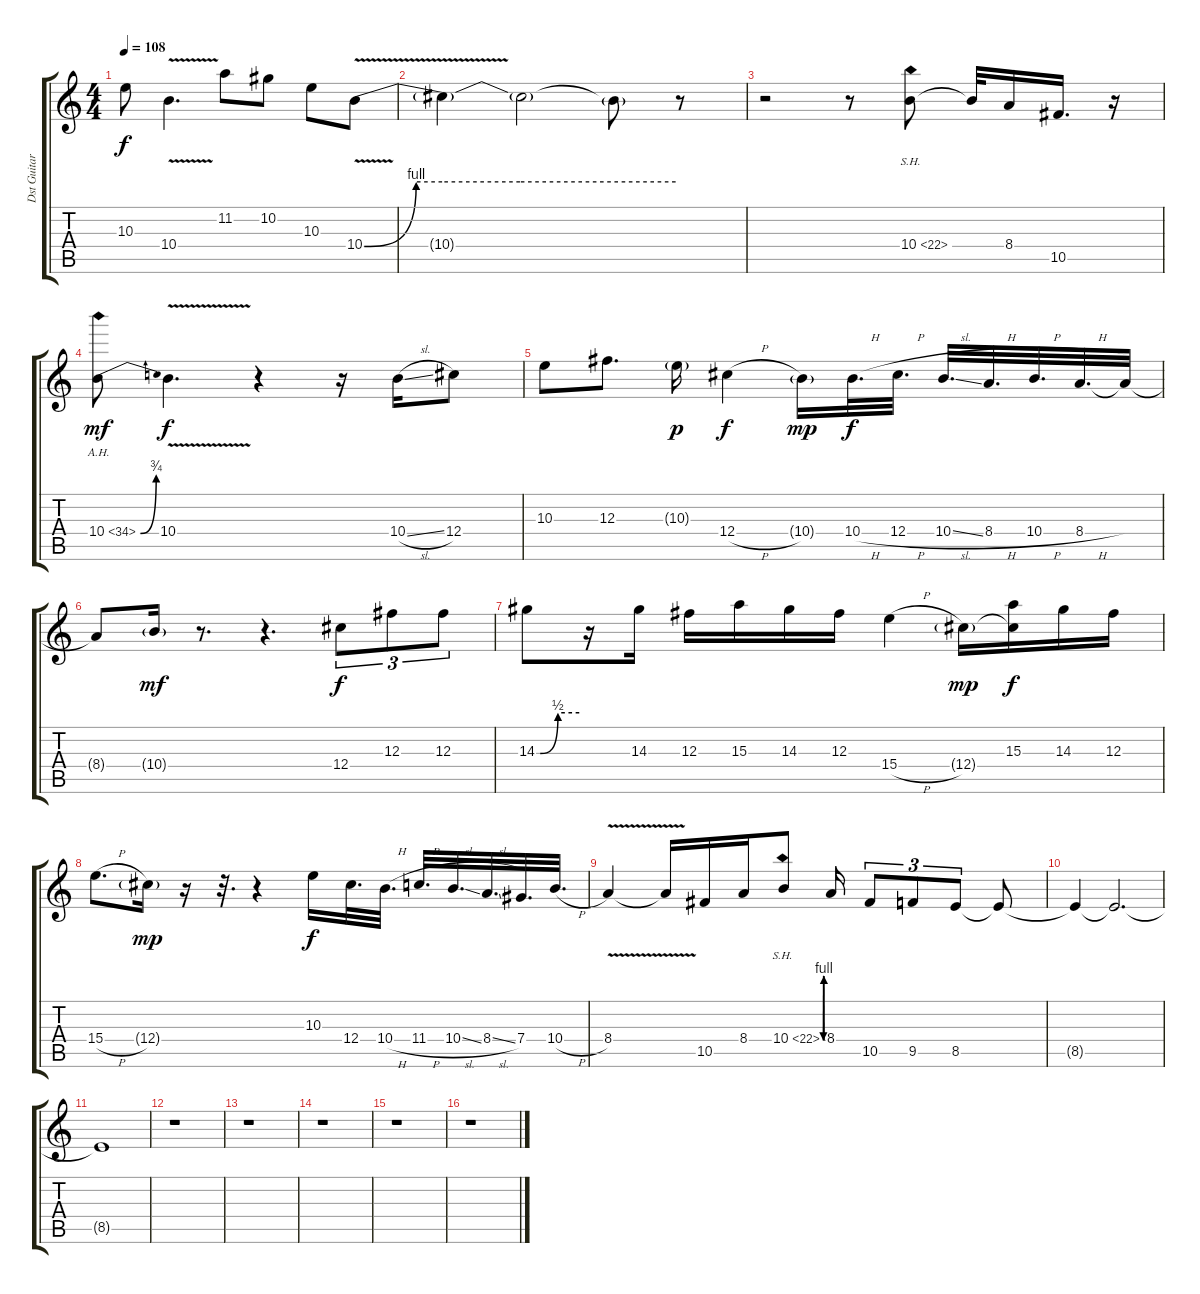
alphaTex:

\track ("Dst Guitar - Solo (Eb Tuning)" "Dst Guitar") {instrument distortionguitar}
\staff {score tabs}
\tuning (Eb4 Bb3 Gb3 Db3 Ab2 Eb2) {hide}
\ts (4 4)
\tempo 108
\clef g2
\ks c
10.3.8{dy f} 10.4{v}.4{d} 11.2.8 10.2.8 10.3.8 10.4{be (custom 0 0 10 4 15 4 30 4 60 4) v}.8 |
10.4{t}.4 10.4{t}.2{volume 8} 10.4{t}.8 r.8 |
r.2 r.8{volume 9} 10.4{sh 12}.8 10.4{t}.32 8.4.16 10.5.16{d} r.16 |
10.4{be (bend 0 0 60 3) ah 24}.8{dy mf} 10.4{v}.4{d dy f} r.4 r.16 10.4{sl}.16 12.4.8 |
10.3.8 12.3.8{d} 10.3{g}.16{dy p} 12.4{h}.4{dy f} 10.4{g}.16{dy mp} 10.4{h}.32{d dy f} 12.4{h}.32{d} 10.4{sl}.32{d} 8.4{h}.32{d} 10.4{h}.32{d} 8.4{h}.32{d} 8.4{t}.32 |
8.4{t}.8 10.4{g}.16{dy mf} r.8{d} r.4{d} 12.4.8{tu (3 2) dy f} 12.3.8{tu (3 2)} 12.3.8{tu (3 2)} |
14.3{be (custom 0 0 5 0 30 2 60 2)}.8 r.16 14.3.16 12.3.16 15.3.16 14.3.16 12.3.16 15.4{h}.4 12.4{g}.16{dy mp} (15.3 12.4{t}).16{dy f} 14.3.16 12.3.16 |
15.4{h}.8{d} 12.4{g}.16{dy mp} r.16 r.32{d} r.4 10.3.16{dy f} 12.4.32{d} 10.4{h}.32{d} 11.4{h}.32{d} 10.4{sl}.32{d} 8.4{sl}.32{d} 7.4.32{d} 10.4{h}.32{d} |
8.4{v}.4 8.4{t}.16 10.5.16 8.4.16 10.4{be (custom 0 0 15 0 24 4 36 4 45 0 60 0) sh 12}.8 8.4.16 10.5.8{tu (3 2)} 9.5.8{tu (3 2)} 8.5.8{tu (3 2)} 8.5{t}.8 |
8.5{t}.4 8.5{t}.2{d volume 0} |
8.5{t}.1 |
r.1{volume 9} |
r.1 |
r.1 |
r.1 |
r.1
